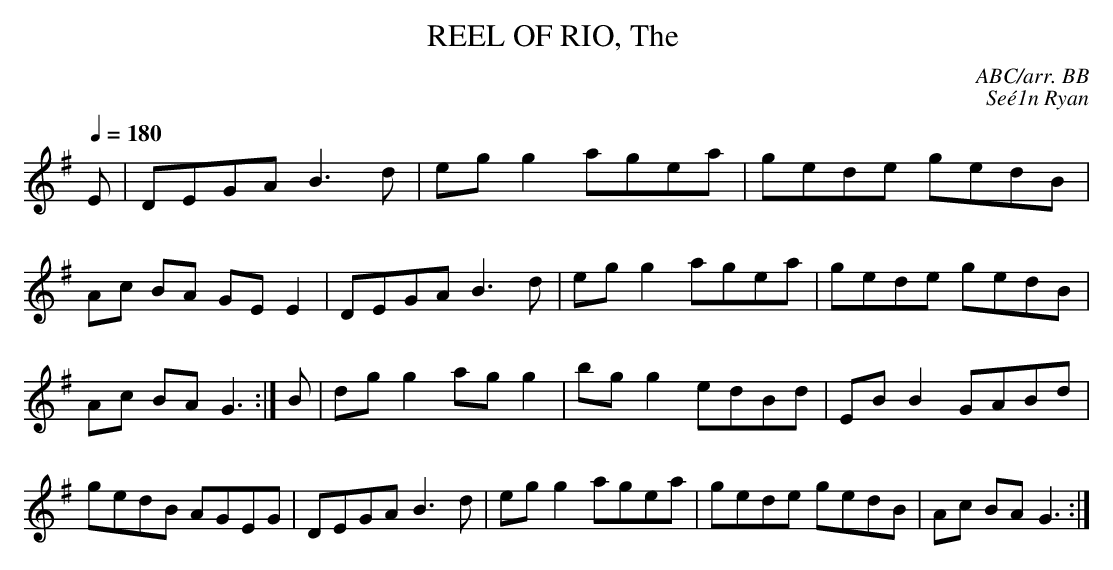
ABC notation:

X:1
T:REEL OF RIO, The \
C:ABC/arr. BB\
C:Se\'e1n Ryan\
It was the composer's nickname.\
Q:1/4=180\
L:1/8\
M:C\
K:G\
E|DEGA B3d|egg2 agea|gede gedB|Ac BA GEE2|\
DEGA B3d|egg2 agea|gede gedB|Ac BAG3:|\
B|dgg2 agg2|bgg2 edBd|EBB2 GABd|gedB AGEG|\
DEGA B3d|egg2 agea|gede gedB|Ac BAG3:|\
\
\
